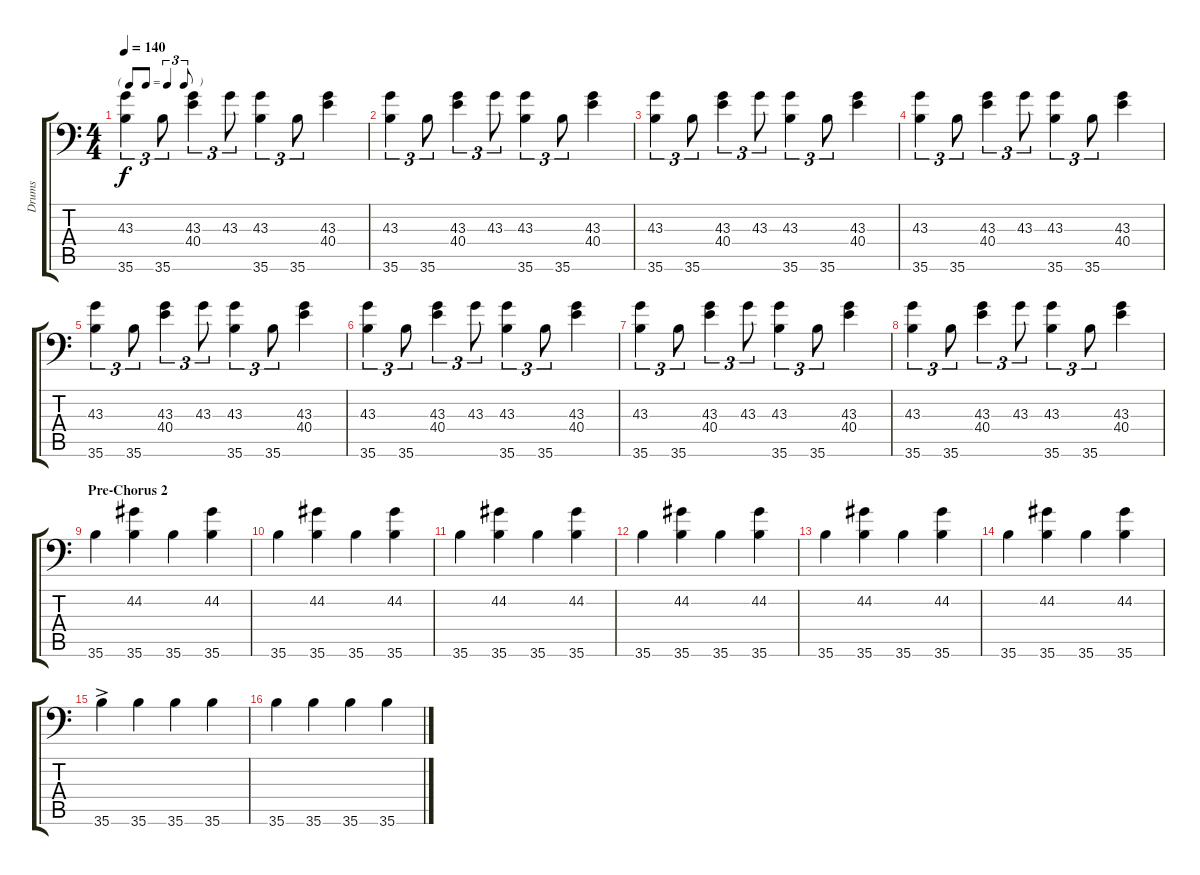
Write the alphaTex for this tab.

\track ("Drums" "Drums") {instrument acousticgrandpiano}
\staff {score tabs}
\tuning (C-1 C-1 C-1 C-1 C-1 C-1) {hide}
\ts (4 4)
\tf triplet8th
\tempo 140
\clef f4
\ks c
(43.3 35.6).4{tu (3 2) dy f} 35.6.8{tu (3 2)} (43.3 40.4).4{tu (3 2)} 43.3.8{tu (3 2)} (43.3 35.6).4{tu (3 2)} 35.6.8{tu (3 2)} (43.3 40.4).4 |
(43.3 35.6).4{tu (3 2)} 35.6.8{tu (3 2)} (43.3 40.4).4{tu (3 2)} 43.3.8{tu (3 2)} (43.3 35.6).4{tu (3 2)} 35.6.8{tu (3 2)} (43.3 40.4).4 |
(43.3 35.6).4{tu (3 2)} 35.6.8{tu (3 2)} (43.3 40.4).4{tu (3 2)} 43.3.8{tu (3 2)} (43.3 35.6).4{tu (3 2)} 35.6.8{tu (3 2)} (43.3 40.4).4 |
(43.3 35.6).4{tu (3 2)} 35.6.8{tu (3 2)} (43.3 40.4).4{tu (3 2)} 43.3.8{tu (3 2)} (43.3 35.6).4{tu (3 2)} 35.6.8{tu (3 2)} (43.3 40.4).4 |
(43.3 35.6).4{tu (3 2)} 35.6.8{tu (3 2)} (43.3 40.4).4{tu (3 2)} 43.3.8{tu (3 2)} (43.3 35.6).4{tu (3 2)} 35.6.8{tu (3 2)} (43.3 40.4).4 |
(43.3 35.6).4{tu (3 2)} 35.6.8{tu (3 2)} (43.3 40.4).4{tu (3 2)} 43.3.8{tu (3 2)} (43.3 35.6).4{tu (3 2)} 35.6.8{tu (3 2)} (43.3 40.4).4 |
(43.3 35.6).4{tu (3 2)} 35.6.8{tu (3 2)} (43.3 40.4).4{tu (3 2)} 43.3.8{tu (3 2)} (43.3 35.6).4{tu (3 2)} 35.6.8{tu (3 2)} (43.3 40.4).4 |
(43.3 35.6).4{tu (3 2)} 35.6.8{tu (3 2)} (43.3 40.4).4{tu (3 2)} 43.3.8{tu (3 2)} (43.3 35.6).4{tu (3 2)} 35.6.8{tu (3 2)} (43.3 40.4).4 |
\section ("" "Pre-Chorus 2")
35.6.4 (44.2 35.6).4 35.6.4 (44.2 35.6).4 |
35.6.4 (44.2 35.6).4 35.6.4 (44.2 35.6).4 |
35.6.4 (44.2 35.6).4 35.6.4 (44.2 35.6).4 |
35.6.4 (44.2 35.6).4 35.6.4 (44.2 35.6).4 |
35.6.4 (44.2 35.6).4 35.6.4 (44.2 35.6).4 |
35.6.4 (44.2 35.6).4 35.6.4 (44.2 35.6).4 |
35.6{ac}.4 35.6.4 35.6.4 35.6.4 |
35.6.4 35.6.4 35.6.4 35.6.4
